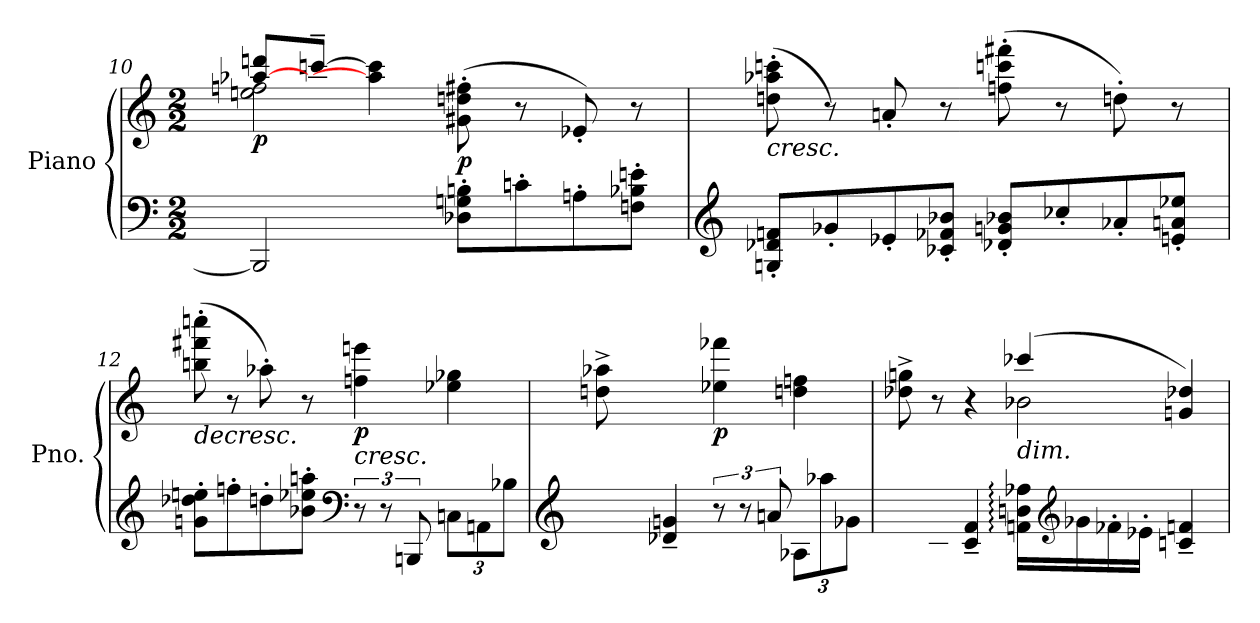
**kern	**kern	**dynam
*part1	*part1	*part1
*staff2	*staff1	*staff1/2
*I"Piano	*	*
*I'Pno.	*	*
!!LO:LB:g=z
*clefF4	*clefG2	*
*k[]	*k[]	*
*M2/2	*M2/2	*
=10	=10	=10
*	*^	*
!	!	!	!LO:DY:b
2BBB-/]	[8aa-X/ 8dddn/L	2een\ 2ffn\	p
.	[8cccn~/J	.	.
.	4aa-\] 4ccc\]	.	.
!	!	!	!LO:DY:b
8D-X\' 8Gn\' 8Bn\'L	(>8g#X\' 8ddn\' 8ff#X\'	2ryy	p
8cn'\	8r	.	.
8An'\	8e-X'/)	.	.
8Fn\' 8B-X\' 8en\'J	8r	.	.
*	*v	*v	*
=11	=11	=11
*clefG2	*	*
!	!	!LO:HP:b
8Gn/' 8d-X/' 8fn/'L	(>8ddn\' 8aa-X\' 8cccn\'	<
8g-X'/	8r)	.
8e-X'/	8an'/	.
8c-X/' 8f-X/' 8b-X/'J	8r	.
8d-X/' 8gn/' 8b-X/'L	(>8ffn\' 8cccn\' 8fff#X\'	.
8cc-X'/	8r	.
8a-X'/	8ddn'\)	.
8en/' 8an/' 8ee-X/'J	8r	.
=12	=12	=12
!	!	!LO:HP:b
8gn\' 8dd-X\' 8een\'L	(>8bbn\' 8fff#X\' 8ccccn\'	>
8ffn'\	8r	.
8ddn'\	8aa-X'\)	.
8b-X\' 8ee-X\' 8aan\'J	8r	[
*clefF4	*	*
!	!	!LO:HP:n=1:b
!	!	!LO:DY:n=1:b
12r	(>4ffn\ 4eeen\	[ < p
12r	.	.
12BBBn/	.	.
*Xbrackettup	*	*
12Cn\L	4ee-X\ 4gg-X\	.
12AAn\	.	.
12B-X\J	.	.
.	.	]
!!LO:PB:g=z
=13	=13	=13
*clefG2	*	*
*	*^	*
8ryy	8ryy	8ddn\^ 8aa-X\^L	.
8d-X/^^ 8gn/^^J)	8ryy	2..ryy	.
4d-X/~ 4gn/~	4ryy	.	.
*brackettup	*	*	*
!	!	!	!LO:DY:b
12r	(>4ee-X\ 4fff-X\	.	p
12r	.	.	.
12an/	.	.	.
*Xbrackettup	*	*	*
12A-X\L	4ddn\ 4ffn\	.	.
12aa-X\	.	.	.
12g-X\J	.	.	.
=14	=14	=14	=14
*	*	*^	*
8ryy	8ryy	2ryy	8dd-X\^ 8ggn\^L	.
8c/^^ 8f#X/^^J)	8r	.	2..ryy	.
4c/~ 4f#/~	4r	.	.	.
!	!LO:TX:b:i:t=dim.	!	!	!
16fn\: 16bn\: 16ff-X\:LL	(>4ccc-X/	2b-X\	.	.
*clefG2	*	*	*	*
16g-X\	.	.	.	.
16f-X'\	.	.	.	.
16e-X'\JJ	.	.	.	.
4cn/~ 4fn/~	4gn/ 4dd-X/)	.	.	.
*	*v	*v	*v	*
=	=	=
*-	*-	*-
